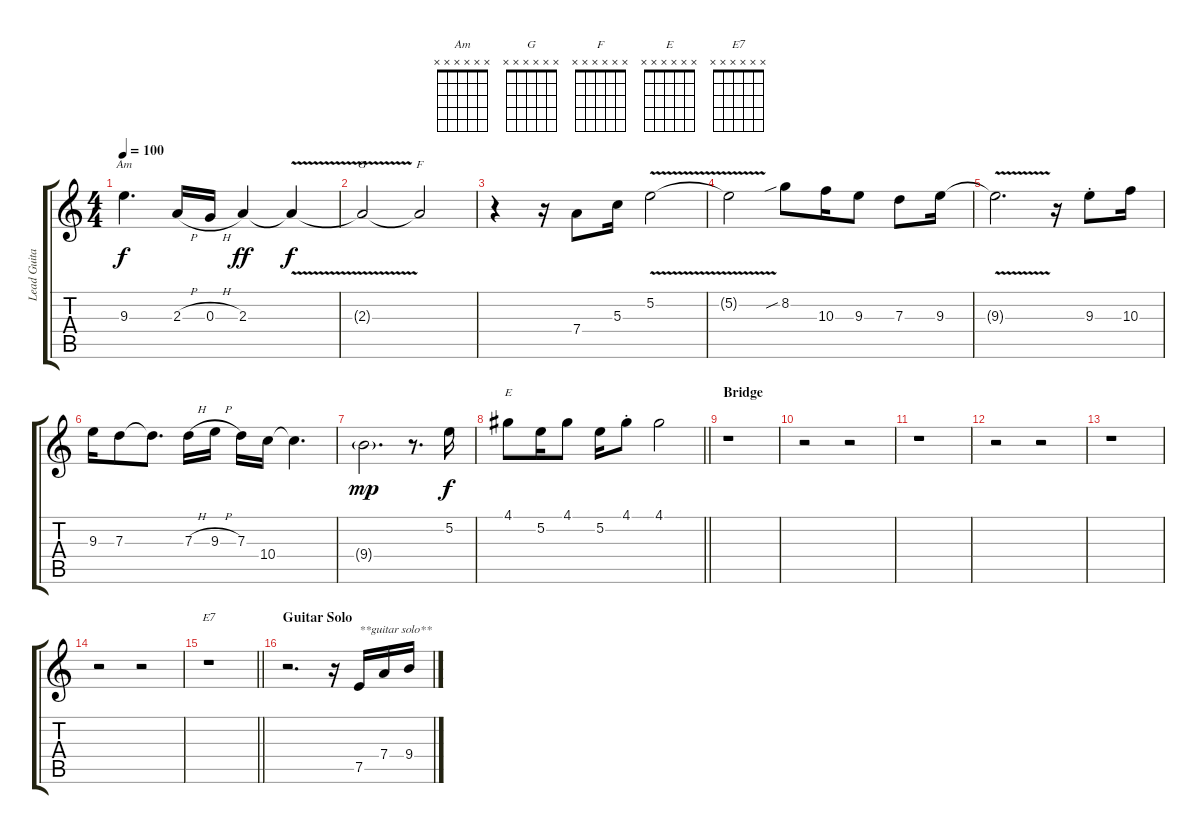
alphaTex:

\track ("Lead Guitar" "Lead Guita") {instrument distortionguitar}
\staff {score tabs}
\tuning (E4 B3 G3 D3 A2 E2) {hide}
\chord ("Am" x x x x x x)
\chord ("G" x x x x x x)
\chord ("F" x x x x x x)
\chord ("E" x x x x x x)
\chord ("E7" x x x x x x)
\ts (4 4)
\tempo 100
\clef g2
\ks c
9.3{t}.4{d ch "Am" dy f} 2.3{h}.16 0.3{h}.16 2.3.4{dy ff} 2.3{v t}.4{dy f} |
2.3{t}.2{ch "G"} 2.3{t}.2{ch "F"} |
r.4 r.16 7.4.8 5.3.16 5.2{v}.2 |
5.2{t}.2 8.2{sib}.8 10.3.16 9.3.8 7.3.8 9.3.16 |
9.3{v t}.2{d} r.16 9.3{st}.8 10.3.16 |
9.3.16 7.3.8 7.3{t}.8{d} 7.3{h}.16 9.3{h}.16 7.3.16 10.4.16 10.4{t}.4{d} |
9.4{g}.2{d dy mp} r.8{d} 5.2.16{dy f} |
\barLineRight lightlight
4.1.8{ch "E"} 5.2.16 4.1.8 5.2.16 4.1{st}.8 4.1.2 |
\section ("" "Bridge")
r.1 |
r.2 r.2 |
r.1 |
r.2 r.2 |
r.1 |
r.2 r.2 |
\barLineRight lightlight
r.1{ch "E7"} |
\section ("" "Guitar Solo")
r.2{d} r.16 7.5.16{txt "**guitar solo**"} 7.4.16 9.4.16
